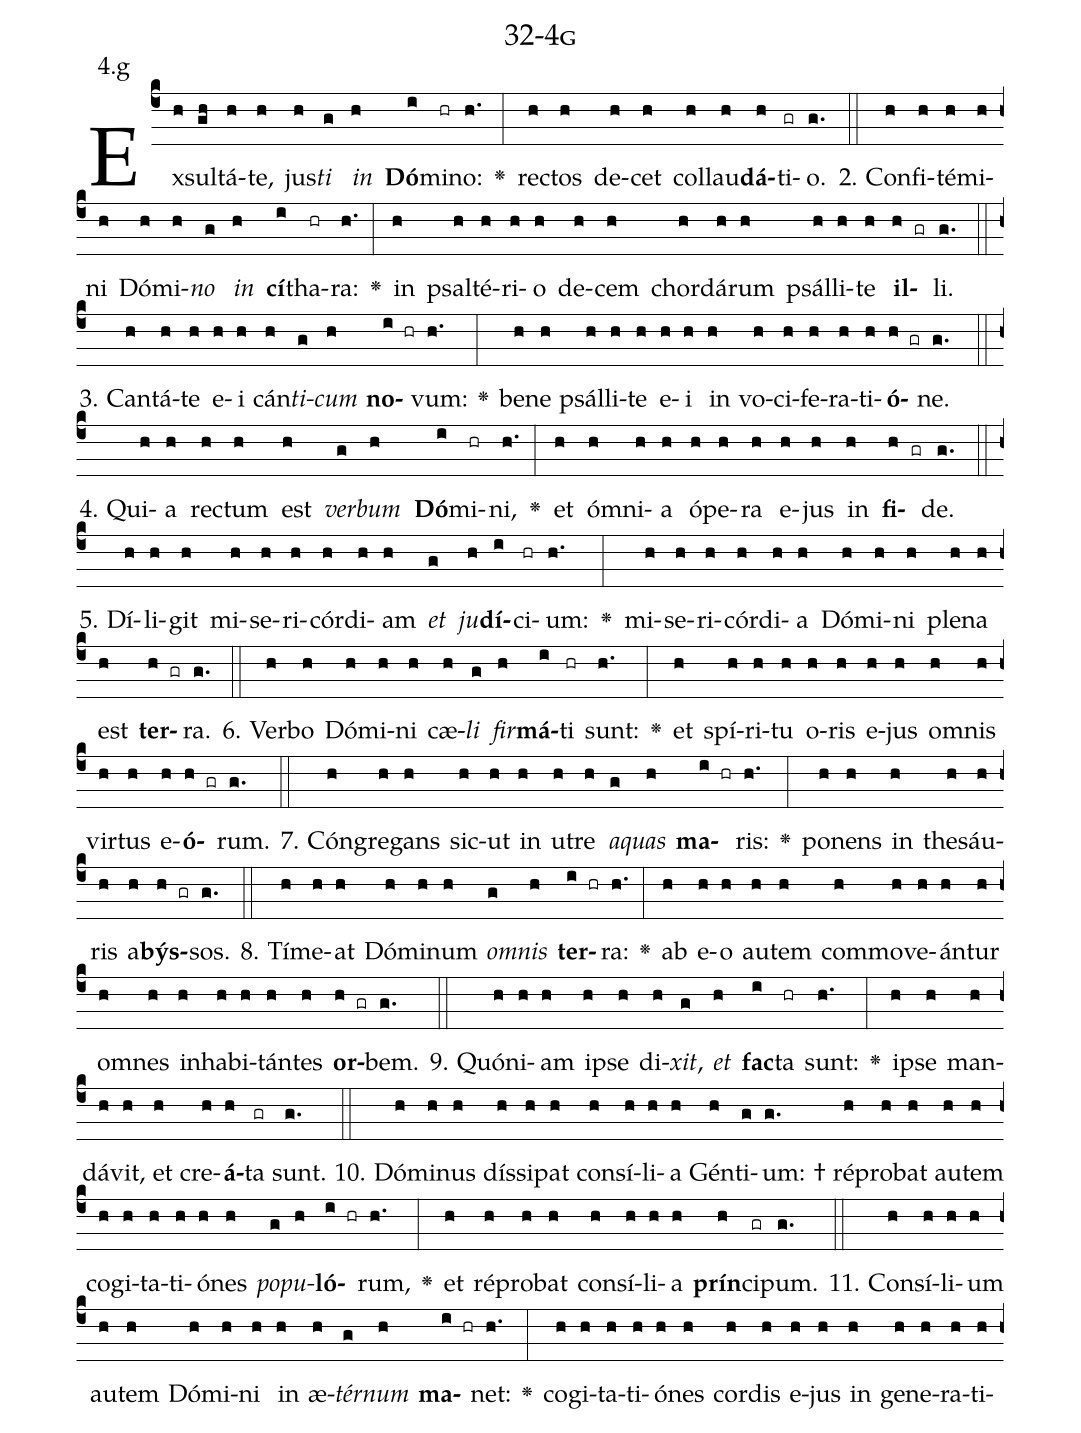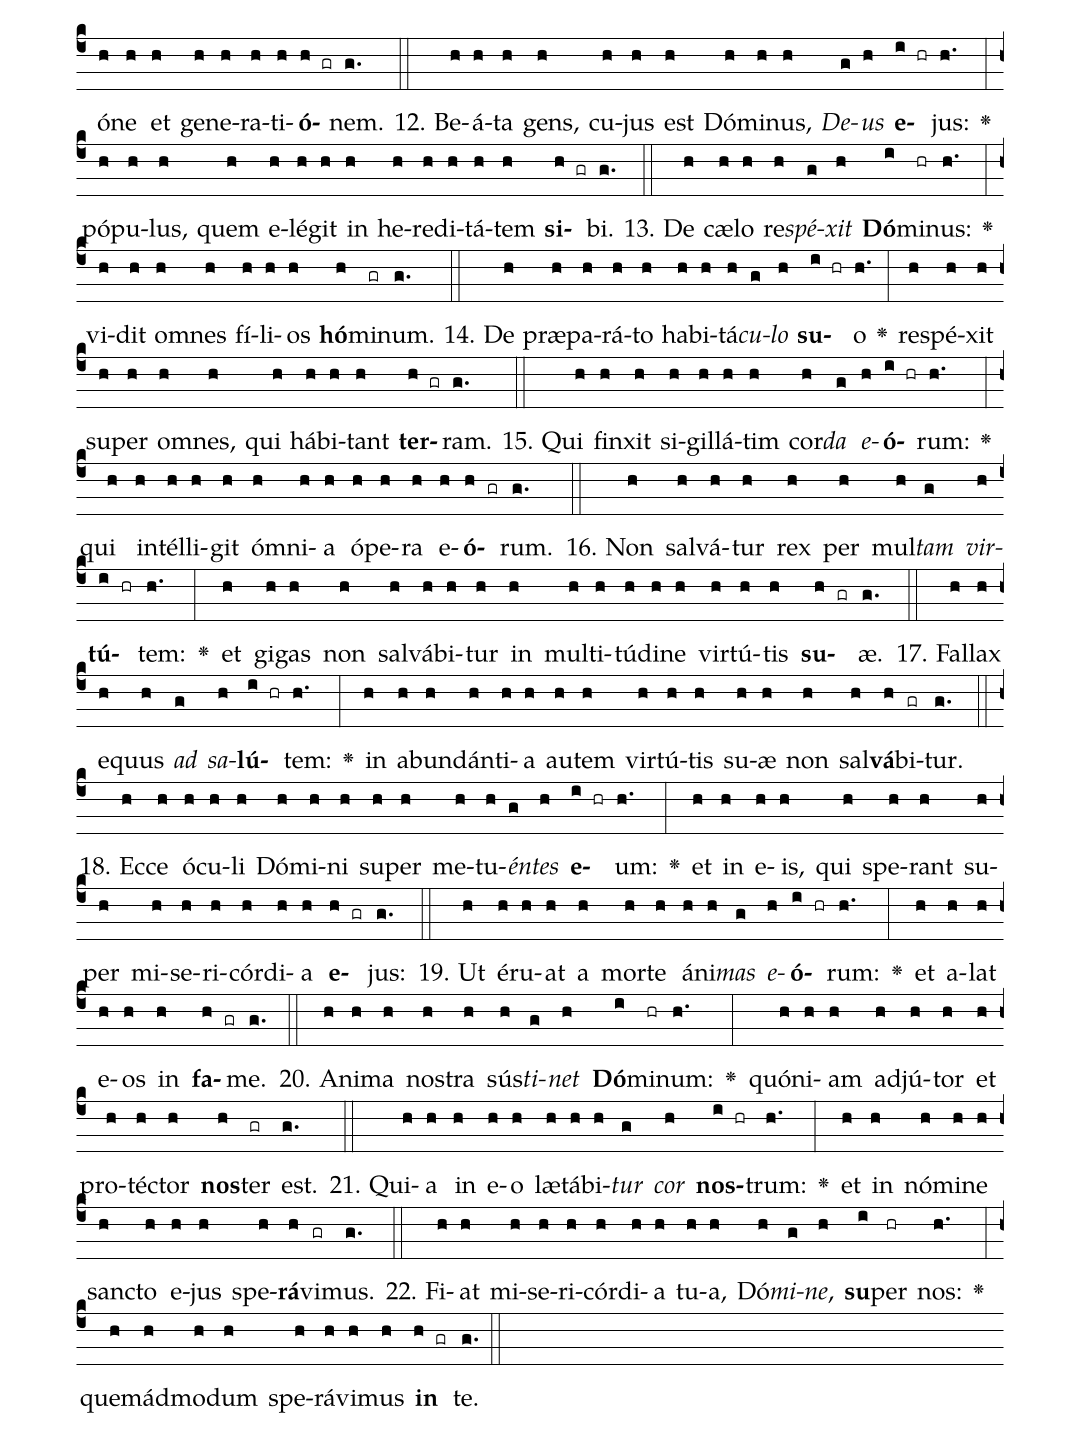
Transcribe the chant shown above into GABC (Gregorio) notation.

name: 32-4g;
annotation: 4.g;
%%
(c4)Ex(h)sul(gh)tá(h)te,(h) jus(h)<i>ti</i>(g) <i>in</i>(h) <b>Dó</b>(i)mi(hr)no:(h.) <v>\greheightstar</v>(:) rec(h)tos(h) de(h)cet(h) col(h)lau(h)<b>dá</b>(h)ti(gr)o.(g.) (::)
2. Con(h)fi(h)té(h)mi(h)ni(h) Dó(h)mi(h)<i>no</i>(g) <i>in</i>(h) <b>cí</b>(i)tha(hr)ra:(h.) <v>\greheightstar</v>(:) in(h) psal(h)té(h)ri(h)o(h) de(h)cem(h) chor(h)dá(h)rum(h) psál(h)li(h)te(h) <b>il</b>(h gr)li.(g.) (::)
3. Can(h)tá(h)te(h) e(h)i(h) cán(h)<i>ti</i>(g)<i>cum</i>(h) <b>no</b>(i hr)vum:(h.) <v>\greheightstar</v>(:) be(h)ne(h) psál(h)li(h)te(h) e(h)i(h) in(h) vo(h)ci(h)fe(h)ra(h)ti(h)<b>ó</b>(h gr)ne.(g.) (::)
4. Qui(h)a(h) rec(h)tum(h) est(h) <i>ver</i>(g)<i>bum</i>(h) <b>Dó</b>(i)mi(hr)ni,(h.) <v>\greheightstar</v>(:) et(h) óm(h)ni(h)a(h) ó(h)pe(h)ra(h) e(h)jus(h) in(h) <b>fi</b>(h gr)de.(g.) (::)
5. Dí(h)li(h)git(h) mi(h)se(h)ri(h)cór(h)di(h)am(h) <i>et</i>(g) <i>ju</i>(h)<b>dí</b>(i)ci(hr)um:(h.) <v>\greheightstar</v>(:) mi(h)se(h)ri(h)cór(h)di(h)a(h) Dó(h)mi(h)ni(h) ple(h)na(h) est(h) <b>ter</b>(h gr)ra.(g.) (::)
6. Ver(h)bo(h) Dó(h)mi(h)ni(h) cæ(h)<i>li</i>(g) <i>fir</i>(h)<b>má</b>(i)ti(hr) sunt:(h.) <v>\greheightstar</v>(:) et(h) spí(h)ri(h)tu(h) o(h)ris(h) e(h)jus(h) om(h)nis(h) vir(h)tus(h) e(h)<b>ó</b>(h gr)rum.(g.) (::)
7. Cón(h)gre(h)gans(h) sic(h)ut(h) in(h) u(h)tre(h) <i>a</i>(g)<i>quas</i>(h) <b>ma</b>(i hr)ris:(h.) <v>\greheightstar</v>(:) po(h)nens(h) in(h) the(h)sáu(h)ris(h) a(h)<b>býs</b>(h gr)sos.(g.) (::)
8. Tí(h)me(h)at(h) Dó(h)mi(h)num(h) <i>om</i>(g)<i>nis</i>(h) <b>ter</b>(i hr)ra:(h.) <v>\greheightstar</v>(:) ab(h) e(h)o(h) au(h)tem(h) com(h)mo(h)ve(h)án(h)tur(h) om(h)nes(h) in(h)ha(h)bi(h)tán(h)tes(h) <b>or</b>(h gr)bem.(g.) (::)
9. Quón(h)i(h)am(h) ip(h)se(h) di(h)<i>xit</i>,(g) <i>et</i>(h) <b>fac</b>(i)ta(hr) sunt:(h.) <v>\greheightstar</v>(:) ip(h)se(h) man(h)dá(h)vit,(h) et(h) cre(h)<b>á</b>(h)ta(gr) sunt.(g.) (::)
10. Dó(h)mi(h)nus(h) dís(h)si(h)pat(h) con(h)sí(h)li(h)a(h) Gén(h)ti(g)um: †(g.) ré(h)pro(h)bat(h) au(h)tem(h) co(h)gi(h)ta(h)ti(h)ó(h)nes(h) <i>po</i>(g)<i>pu</i>(h)<b>ló</b>(i hr)rum,(h.) <v>\greheightstar</v>(:) et(h) ré(h)pro(h)bat(h) con(h)sí(h)li(h)a(h) <b>prín</b>(h)ci(gr)pum.(g.) (::)
11. Con(h)sí(h)li(h)um(h) au(h)tem(h) Dó(h)mi(h)ni(h) in(h) æ(h)<i>tér</i>(g)<i>num</i>(h) <b>ma</b>(i hr)net:(h.) <v>\greheightstar</v>(:) co(h)gi(h)ta(h)ti(h)ó(h)nes(h) cor(h)dis(h) e(h)jus(h) in(h) ge(h)ne(h)ra(h)ti(h)ó(h)ne(h) et(h) ge(h)ne(h)ra(h)ti(h)<b>ó</b>(h gr)nem.(g.) (::)
12. Be(h)á(h)ta(h) gens,(h) cu(h)jus(h) est(h) Dó(h)mi(h)nus,(h) <i>De</i>(g)<i>us</i>(h) <b>e</b>(i hr)jus:(h.) <v>\greheightstar</v>(:) pó(h)pu(h)lus,(h) quem(h) e(h)lé(h)git(h) in(h) he(h)re(h)di(h)tá(h)tem(h) <b>si</b>(h gr)bi.(g.) (::)
13. De(h) cæ(h)lo(h) re(h)<i>spé</i>(g)<i>xit</i>(h) <b>Dó</b>(i)mi(hr)nus:(h.) <v>\greheightstar</v>(:) vi(h)dit(h) om(h)nes(h) fí(h)li(h)os(h) <b>hó</b>(h)mi(gr)num.(g.) (::)
14. De(h) præ(h)pa(h)rá(h)to(h) ha(h)bi(h)tá(h)<i>cu</i>(g)<i>lo</i>(h) <b>su</b>(i hr)o(h.) <v>\greheightstar</v>(:) re(h)spé(h)xit(h) su(h)per(h) om(h)nes,(h) qui(h) há(h)bi(h)tant(h) <b>ter</b>(h gr)ram.(g.) (::)
15. Qui(h) fin(h)xit(h) si(h)gil(h)lá(h)tim(h) cor(h)<i>da</i>(g) <i>e</i>(h)<b>ó</b>(i hr)rum:(h.) <v>\greheightstar</v>(:) qui(h) in(h)tél(h)li(h)git(h) óm(h)ni(h)a(h) ó(h)pe(h)ra(h) e(h)<b>ó</b>(h gr)rum.(g.) (::)
16. Non(h) sal(h)vá(h)tur(h) rex(h) per(h) mul(h)<i>tam</i>(g) <i>vir</i>(h)<b>tú</b>(i hr)tem:(h.) <v>\greheightstar</v>(:) et(h) gi(h)gas(h) non(h) sal(h)vá(h)bi(h)tur(h) in(h) mul(h)ti(h)tú(h)di(h)ne(h) vir(h)tú(h)tis(h) <b>su</b>(h gr)æ.(g.) (::)
17. Fal(h)lax(h) e(h)quus(h) <i>ad</i>(g) <i>sa</i>(h)<b>lú</b>(i hr)tem:(h.) <v>\greheightstar</v>(:) in(h) ab(h)un(h)dán(h)ti(h)a(h) au(h)tem(h) vir(h)tú(h)tis(h) su(h)æ(h) non(h) sal(h)<b>vá</b>(h)bi(gr)tur.(g.) (::)
18. Ec(h)ce(h) ó(h)cu(h)li(h) Dó(h)mi(h)ni(h) su(h)per(h) me(h)tu(h)<i>én</i>(g)<i>tes</i>(h) <b>e</b>(i hr)um:(h.) <v>\greheightstar</v>(:) et(h) in(h) e(h)is,(h) qui(h) spe(h)rant(h) su(h)per(h) mi(h)se(h)ri(h)cór(h)di(h)a(h) <b>e</b>(h gr)jus:(g.) (::)
19. Ut(h) é(h)ru(h)at(h) a(h) mor(h)te(h) á(h)ni(h)<i>mas</i>(g) <i>e</i>(h)<b>ó</b>(i hr)rum:(h.) <v>\greheightstar</v>(:) et(h) a(h)lat(h) e(h)os(h) in(h) <b>fa</b>(h gr)me.(g.) (::)
20. A(h)ni(h)ma(h) nos(h)tra(h) sús(h)<i>ti</i>(g)<i>net</i>(h) <b>Dó</b>(i)mi(hr)num:(h.) <v>\greheightstar</v>(:) quón(h)i(h)am(h) ad(h)jú(h)tor(h) et(h) pro(h)téc(h)tor(h) <b>nos</b>(h)ter(gr) est.(g.) (::)
21. Qui(h)a(h) in(h) e(h)o(h) læ(h)tá(h)bi(h)<i>tur</i>(g) <i>cor</i>(h) <b>nos</b>(i hr)trum:(h.) <v>\greheightstar</v>(:) et(h) in(h) nó(h)mi(h)ne(h) sanc(h)to(h) e(h)jus(h) spe(h)<b>rá</b>(h)vi(gr)mus.(g.) (::)
22. Fi(h)at(h) mi(h)se(h)ri(h)cór(h)di(h)a(h) tu(h)a,(h) Dó(h)<i>mi</i>(g)<i>ne</i>,(h) <b>su</b>(i)per(hr) nos:(h.) <v>\greheightstar</v>(:) quem(h)ád(h)mo(h)dum(h) spe(h)rá(h)vi(h)mus(h) <b>in</b>(h gr) te.(g.) (::)
